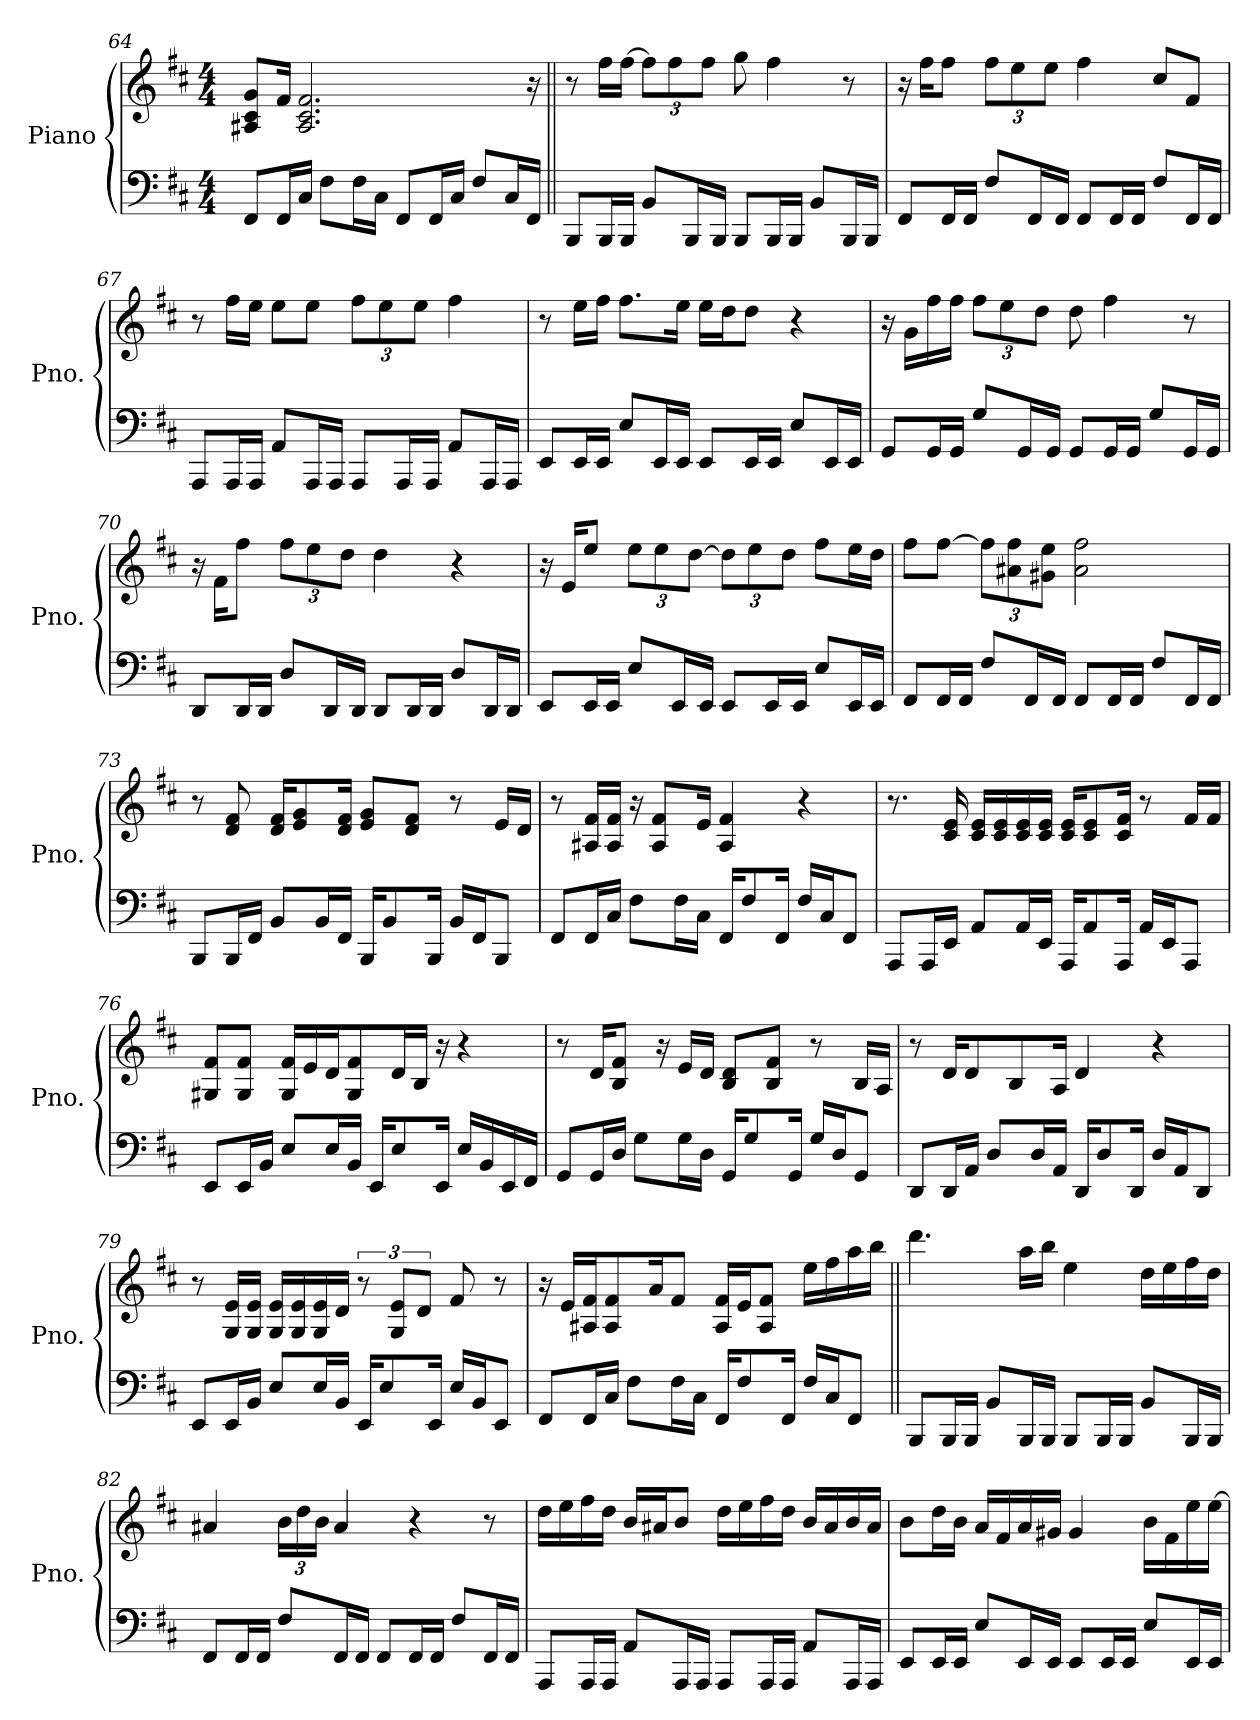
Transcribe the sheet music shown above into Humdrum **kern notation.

**kern	**kern
*part1	*part1
*staff2	*staff1
*I"Piano	*
*I'Pno.	*
*clefF4	*clefG2
*k[f#c#]	*k[f#c#]
*M4/4	*M4/4
=64	=64
8FF#/L	8A#X/ 8c#/ 8g/L
16FF#/L	16f#/Jk
16C#/JJ	2.A#/ 2.c#/ 2.f#/
8F#\L	.
16F#\L	.
16C#\JJ	.
8FF#/L	.
16FF#/L	.
16C#/JJ	.
8F#/L	.
16C#/L	.
16FF#/JJ	16r
!!LO:PB:g=z
=65||	=65||
8BBB/L	8r
16BBB/L	16ff#\LL
16BBB/JJ	[16ff#\JJ
*	*Xbrackettup
8BB/L	12ff#\L]
.	12ff#\
16BBB/L	.
.	12ff#\J
16BBB/JJ	.
8BBB/L	8gg\
16BBB/L	4ff#\
16BBB/JJ	.
8BB/L	.
16BBB/L	8r
16BBB/JJ	.
=66	=66
8FF#/L	16r
.	16ff#\KL
16FF#/L	8ff#\J
16FF#/JJ	.
8F#/L	12ff#\L
.	12ee\
16FF#/L	.
.	12ee\J
16FF#/JJ	.
8FF#/L	4ff#\
16FF#/L	.
16FF#/JJ	.
8F#/L	8cc#/L
16FF#/L	8f#/J
16FF#/JJ	.
=67	=67
8AAA/L	8r
16AAA/L	16ff#\LL
16AAA/JJ	16ee\JJ
8AA/L	8ee\L
16AAA/L	8ee\J
16AAA/JJ	.
8AAA/L	12ff#\L
.	12ee\
16AAA/L	.
.	12ee\J
16AAA/JJ	.
8AA/L	4ff#\
16AAA/L	.
16AAA/JJ	.
!!LO:LB:g=z
=68	=68
8EE/L	8r
16EE/L	16ee\LL
16EE/JJ	16ff#\JJ
8E/L	8.ff#\L
16EE/L	.
16EE/JJ	16ee\Jk
8EE/L	16ee\LL
.	16dd\J
16EE/L	8dd\J
16EE/JJ	.
8E/L	4r
16EE/L	.
16EE/JJ	.
=69	=69
8GG/L	16r
.	16g\LL
16GG/L	16ff#\
16GG/JJ	16ff#\JJ
8G/L	12ff#\L
.	12ee\
16GG/L	.
.	12dd\J
16GG/JJ	.
8GG/L	8dd\
16GG/L	4ff#\
16GG/JJ	.
8G/L	.
16GG/L	8r
16GG/JJ	.
=70	=70
8DD/L	16r
.	16f#\KL
16DD/L	8ff#\J
16DD/JJ	.
8D/L	12ff#\L
.	12ee\
16DD/L	.
.	12dd\J
16DD/JJ	.
8DD/L	4dd\
16DD/L	.
16DD/JJ	.
8D/L	4r
16DD/L	.
16DD/JJ	.
!!LO:LB:g=z
=71	=71
8EE/L	16r
.	16e/KL
16EE/L	8ee/J
16EE/JJ	.
8E/L	12ee\L
.	12ee\
16EE/L	.
.	[12dd\J
16EE/JJ	.
8EE/L	12dd\L]
.	12ee\
16EE/L	.
.	12dd\J
16EE/JJ	.
8E/L	8ff#\L
16EE/L	16ee\L
16EE/JJ	16dd\JJ
=72	=72
8FF#/L	8ff#\L
16FF#/L	[8ff#\J
16FF#/JJ	.
8F#/L	12ff#\L]
.	12a#X\ 12ff#\
16FF#/L	.
.	12g#X\ 12ee\J
16FF#/JJ	.
8FF#/L	2a#\ 2ff#\
16FF#/L	.
16FF#/JJ	.
8F#/L	.
16FF#/L	.
16FF#/JJ	.
=73	=73
8BBB/L	8r
16BBB/L	8d/ 8f#/
16FF#/JJ	.
8BB/L	16d/ 16f#/KL
.	8e/ 8g/
16BB/L	.
16FF#/JJ	16d/ 16f#/Jk
16BBB/KL	8e/ 8g/L
8BB/	.
.	8d/ 8f#/J
16BBB/Jk	.
16BB/LL	8r
16FF#/J	.
8BBB/J	16e/LL
.	16d/JJ
!!LO:LB:g=z
=74	=74
8FF#/L	8r
16FF#/L	16A#X/ 16f#/LL
16C#/JJ	16A#/ 16f#/JJ
8F#\L	16r
.	8A#/ 8f#/L
16F#\L	.
16C#\JJ	16e/Jk
16FF#/KL	4A#/ 4f#/
8F#/	.
16FF#/Jk	.
16F#/LL	4r
16C#/J	.
8FF#/J	.
=75	=75
8AAA/L	8.r
16AAA/L	.
16EE/JJ	16c#/ 16e/
8AA/L	16c#/ 16e/LL
.	16c#/ 16e/
16AA/L	16c#/ 16e/
16EE/JJ	16c#/ 16e/JJ
16AAA/KL	16c#/ 16e/KL
8AA/	8c#/ 8e/
16AAA/Jk	16c#/ 16f#/Jk
16AA/LL	8r
16EE/J	.
8AAA/J	16f#/LL
.	16f#/JJ
=76	=76
8EE/L	8G#X/ 8f#/L
16EE/L	8G#/ 8f#/J
16BB/JJ	.
8E/L	16G#/ 16f#/LL
.	16e/
16E/L	16d/J
16BB/JJ	8G#/ 8f#/
16EE/KL	.
8E/	16d/L
.	16B/JJ
16EE/Jk	16r
16E/LL	4r
16BB/	.
16EE/	.
16FF#/JJ	.
!!LO:LB:g=z
=77	=77
8GG/L	8r
16GG/L	16d/KL
16D/JJ	8B/ 8f#/J
8G\L	.
.	16r
16G\L	16e/LL
16D\JJ	16d/JJ
16GG/KL	8B/ 8d/L
8G/	.
.	8B/ 8f#/J
16GG/Jk	.
16G/LL	8r
16D/J	.
8GG/J	16B/LL
.	16A/JJ
=78	=78
8DD/L	8r
16DD/L	16d/KL
16AA/JJ	8d/
8D/L	.
.	8B/
16D/L	.
16AA/JJ	16A/Jk
16DD/KL	4d/
8D/	.
16DD/Jk	.
16D/LL	4r
16AA/J	.
8DD/J	.
=79	=79
8EE/L	8r
16EE/L	16G/ 16e/LL
16BB/JJ	16G/ 16e/JJ
8E/L	16G/ 16e/LL
.	16G/ 16e/
16E/L	16G/ 16e/
16BB/JJ	16d/JJ
*	*brackettup
16EE/KL	12r
8E/	.
.	12G/ 12e/L
.	12d/J
16EE/Jk	.
16E/LL	8f#/
16BB/J	.
8EE/J	8r
!!LO:LB:g=z
=80	=80
8FF#/L	16r
.	16e/LL
16FF#/L	16A#X/ 16f#/J
16C#/JJ	8A#/ 8f#/
8F#\L	.
.	16a/K
16F#\L	8f#/J
16C#\JJ	.
16FF#/KL	16A#/ 16f#/LL
8F#/	16e/J
.	8A#/ 8f#/J
16FF#/Jk	.
16F#/LL	16ee\LL
16C#/J	16ff#\
8FF#/J	16aa\
.	16bb\JJ
=81||	=81||
8BBB/L	4.ddd\
16BBB/L	.
16BBB/JJ	.
8BB/L	.
16BBB/L	16aa\LL
16BBB/JJ	16bb\JJ
8BBB/L	4ee\
16BBB/L	.
16BBB/JJ	.
8BB/L	16dd\LL
.	16ee\
16BBB/L	16ff#\
16BBB/JJ	16dd\JJ
=82	=82
8FF#/L	4a#X/
16FF#/L	.
16FF#/JJ	.
*	*Xbrackettup
8F#/L	24b\LL
.	24dd\
.	24b\JJ
16FF#/L	4a#/
16FF#/JJ	.
8FF#/L	.
16FF#/L	4r
16FF#/JJ	.
8F#/L	.
16FF#/L	8r
16FF#/JJ	.
!!LO:LB:g=z
=83	=83
8AAA/L	16dd\LL
.	16ee\
16AAA/L	16ff#\
16AAA/JJ	16dd\JJ
8AA/L	16b/LL
.	16a#X/J
16AAA/L	8b/J
16AAA/JJ	.
8AAA/L	16dd\LL
.	16ee\
16AAA/L	16ff#\
16AAA/JJ	16dd\JJ
8AA/L	16b/LL
.	16a#/
16AAA/L	16b/
16AAA/JJ	16a#/JJ
=84	=84
8EE/L	8b\L
16EE/L	16dd\L
16EE/JJ	16b\JJ
8E/L	16a/LL
.	16f#/
16EE/L	16a/
16EE/JJ	16g#X/JJ
8EE/L	4g#/
16EE/L	.
16EE/JJ	.
8E/L	16b\LL
.	16f#\
16EE/L	16ee\
16EE/JJ	[16ee\JJ
=	=
*-	*-
